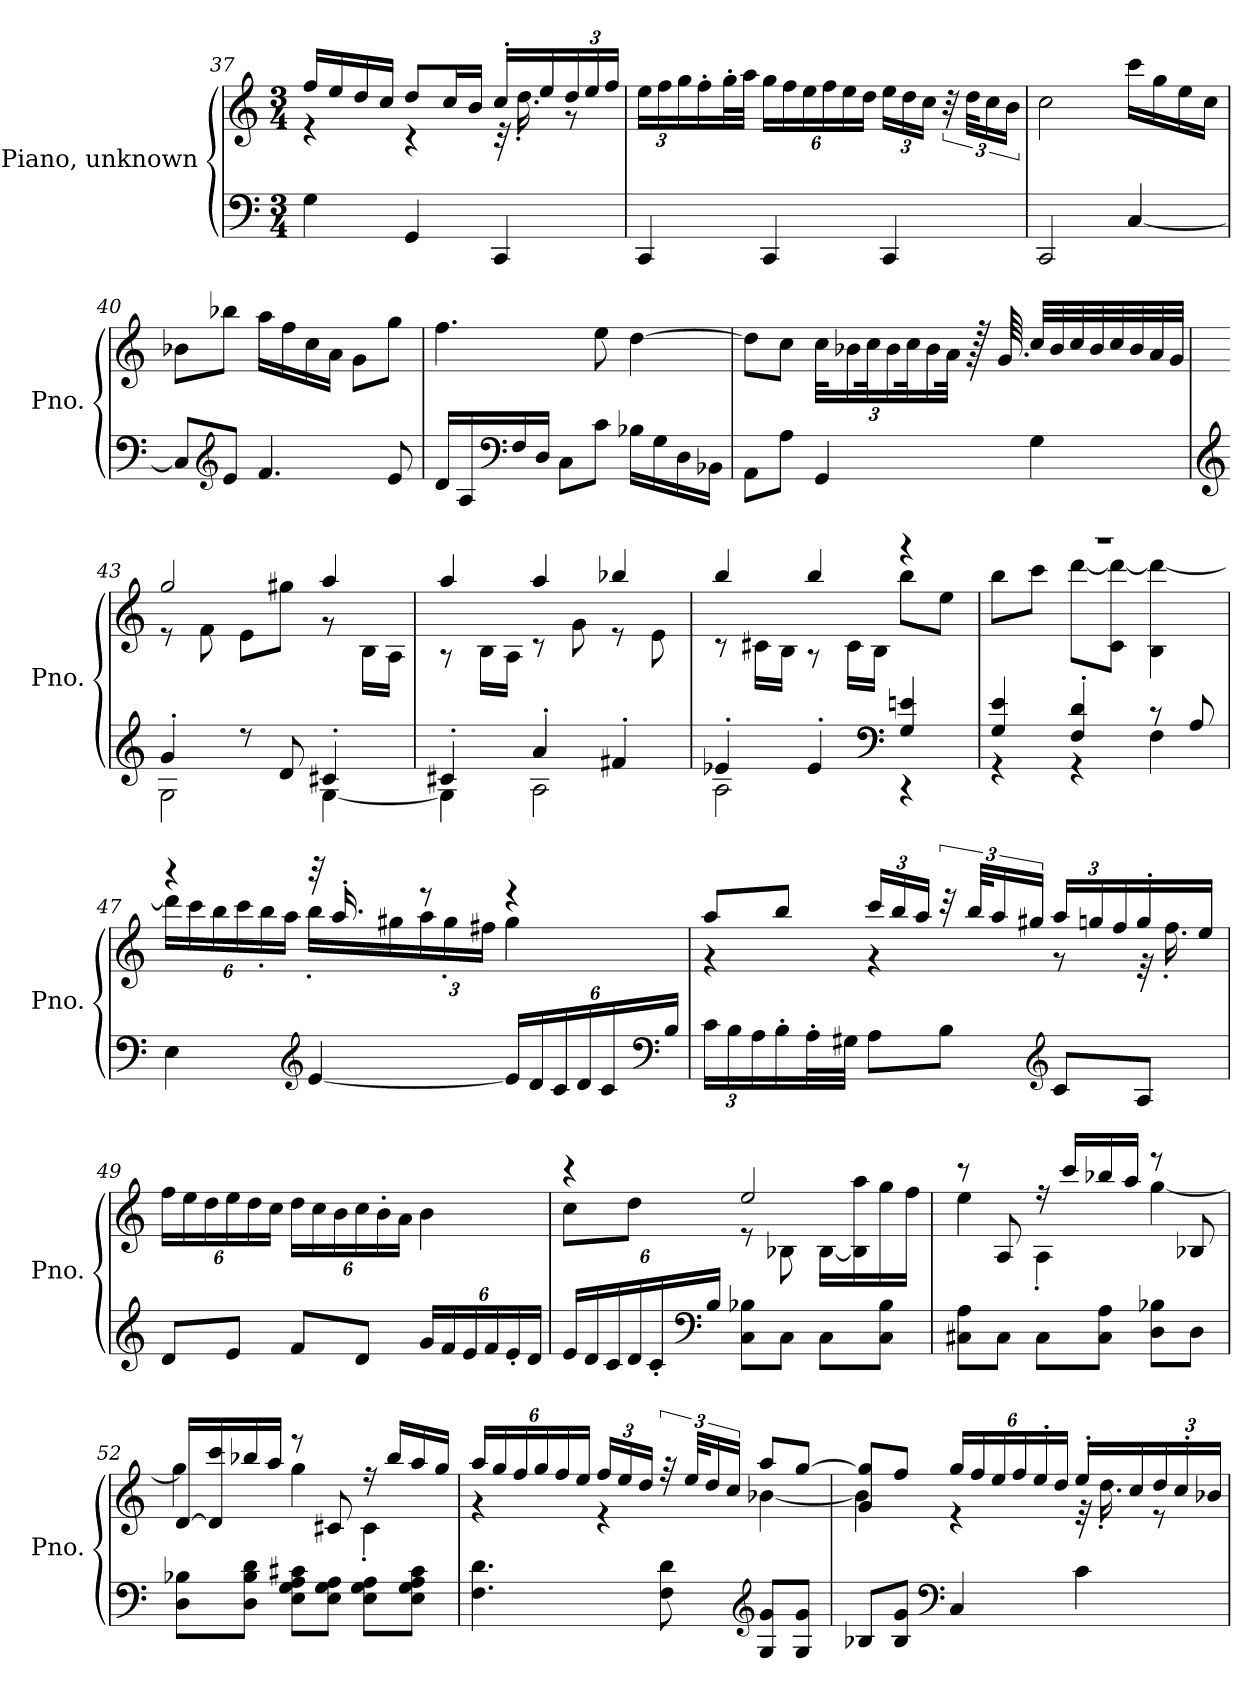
**kern	**kern
*part1	*part1
*staff2	*staff1
*I"Piano, unknown	*
*I'Pno.	*
*clefF4	*clefG2
*k[]	*k[]
*M3/4	*M3/4
=37	=37
*	*^
4G\	16ff/LL	4r
.	16ee/	.
.	16dd/	.
.	16cc/JJ	.
4GG/	8dd/L	4r
.	16cc/L	.
.	16b/JJ	.
4CC/	16cc'/LL	32r
.	.	16.dd'\
.	16ee/	.
*	*Xbrackettup	*
.	24dd/	8r
.	24ee/	.
.	24ff/JJ	.
*	*v	*v
!!LO:LB:g=z
=38	=38
4CC/	24ee\LL
.	24ff\
.	24gg\
.	16ff'\
.	32gg'\L
.	32aa\JJJ
4CC/	24gg\LL
.	24ff\
.	24ee\
.	24ff\
.	24ee\
.	24dd\JJ
4CC/	24ee\LL
.	24dd\
.	24cc\JJ
*	*brackettup
.	48r
.	48dd\KLL
.	24cc\
.	24b\JJ
=39	=39
2CC/	2cc\
[4C/	16ccc\LL
.	16gg\
.	16ee\
.	16cc\JJ
=40	=40
8C/L]	8b-X\L
*clefG2	*
8e/J	8bb-X\J
4.f/	16aa\LL
.	16ff\
.	16cc\
.	16a\JJ
.	8g\L
8e/	8gg\J
!!LO:LB:g=z
=41	=41
16d/LL	4.ff\
16A/	.
*clefF4	*
16F/	.
16D/JJ	.
8C\L	.
8c\J	8ee\
16B-X\LL	[4dd\
16G\	.
16D\	.
16BB-X\JJ	.
=42	=42
8AA\L	8dd\L]
8A\J	8cc\J
*	*Xbrackettup
4GG/	48cc\KLL
.	24b-X\
.	48cc\K
.	24b-\
.	48cc\K
.	24b-\
.	32a\JJk
.	128r
.	64.g/
4G\	32cc/LLL
.	32b-/
.	32cc/
.	32b-/
.	32cc/
.	32b-/
.	32a/
.	32g/JJJ
=43	=43
*clefG2	*
*^	*^
4g'/	2G\	2gg/	8r
.	.	.	8f\
8r	.	.	8e\L
8d/	.	.	8gg#X\J
4c#X'/	[4G\	4aa/	8r
.	.	.	16B\LL
.	.	.	16A\JJ
!!LO:LB:g=z	!!
=44	=44	=44	=44
4c#X'/	4G\]	4aa/	8r
.	.	.	16B\LL
.	.	.	16A\JJ
4a'/	2A\	4aa/	8r
.	.	.	8g\
4f#X'/	.	4bb-X/	8r
.	.	.	8e\
=45	=45	=45	=45
4e-X'/	2A\	4bb/	8r
.	.	.	16c#X\LL
.	.	.	16B\JJ
4e-'/	.	4bb/	8r
.	.	.	16c#\LL
.	.	.	16B\JJ
*clefF4	*	*	*
4G/ 4en/	4r	4r	8bb\L
.	.	.	8ee\J
=46	=46	=46	=46
4G/ 4e/	4r	2.r	8bb\L
.	.	.	8ccc\J
4F/' 4d/'	4r	.	[8ddd\L
.	.	.	8c\ 8ddd\_J
8r	4F\	.	4B\ 4ddd\_
8A/	.	.	.
*v	*v	*	*
!!LO:LB:g=z	!!
=47	=47	=47
4E\	4r	24ddd\LL]
.	.	24ccc\
.	.	24bb\
.	.	24ccc\
.	.	24bb'\
.	.	24aa\JJ
*clefG2	*	*
[4e/	32r	16bb'\LL
.	16.aa'/	.
.	.	16gg#X\
.	8r	24aa\
.	.	24gg#'\
.	.	24ff#X\JJ
*Xbrackettup	*	*
24e/LL]	4r	4gg#\
24d/	.	.
24c/	.	.
24d/	.	.
24c/	.	.
*clefF4	*	*
24B/JJ	.	.
!!LO:LB:g=z	!!
=48	=48	=48
24c\LL	8aa/L	4r
24B\	.	.
24A\	.	.
16B'\	8bb/J	.
32A'\L	.	.
32G#X\JJJ	.	.
8A\L	24ccc/LL	4r
.	24bb/	.
.	24aa/JJ	.
*	*brackettup	*
8B\J	48r	.
.	48bb/KLL	.
.	24aa/	.
.	24gg#X/JJ	.
*clefG2	*	*
*	*Xbrackettup	*
8c/L	24aa/LL	8r
.	24ggn/	.
.	24ff/	.
8A/J	16gg'/	32r
.	.	16.ff'\
.	16ee/JJ	.
*	*v	*v
=49	=49
8d/L	24ff\LL
.	24ee\
.	24dd\
8e/J	24ee\
.	24dd\
.	24cc\JJ
8f/L	24dd\LL
.	24cc\
.	24b\
8d/J	24cc\
.	24b'\
.	24a\JJ
24g/LL	4b\
24f/	.
24e/	.
24f/	.
24e'/	.
24d/JJ	.
!!LO:PB:g=z
=50	=50
*	*^
24e/LL	4r	8cc\L
24d/	.	.
24c/	.	.
24d/	.	8dd\J
24c'/	.	.
*clefF4	*	*
24B/JJ	.	.
8C\ 8B-X\L	2ee/	8r
8C\J	.	8B-X\
8C\L	.	[16B-\LL
.	.	16B-\] 16aa\
8C\ 8B-\J	.	16gg\
.	.	16ff\JJ
=51	=51	=51
8C#X\ 8A\L	8r	4ee\
8C#\J	8A/	.
8C#\L	16r	4A'\
.	16ccc/LL	.
8C#\ 8A\J	16bb-X/	.
.	16aa/JJ	.
8D\ 8B-X\L	8r	[4gg\
8D\J	8B-X/	.
=52	=52	=52
8D\ 8B-X\L	[16d/LL	4gg\]
.	16d/] 16ccc/	.
8D\ 8B-\ 8d\J	16bb-X/	.
.	16aa/JJ	.
8E\ 8G\ 8A\ 8c#X\L	8r	4gg\
8E\ 8G\ 8A\J	8c#X/	.
8E\ 8G\ 8A\L	16r	4c#'\
.	16bb-/LL	.
8E\ 8G\ 8A\ 8c#\J	16aa/	.
.	16gg/JJ	.
!!LO:LB:g=z	!!
=53	=53	=53
4.F\ 4.d\	24aa/LL	4r
.	24gg/	.
.	24ff/	.
.	24gg/	.
.	24ff/	.
.	24ee/JJ	.
.	24ff/LL	4r
.	24ee/	.
.	24dd/JJ	.
*	*brackettup	*
8F\ 8d\	48r	.
.	48ee/KLL	.
.	24dd/	.
.	24cc/JJ	.
*clefG2	*	*
8G/ 8g/L	8aa/L	[4b-X\
8G/ 8g/J	[8gg/J	.
=54	=54	=54
8B-X/L	8g/ 8gg/]L	4b-\]
8B-/ 8g/J	8ff/J	.
*clefF4	*	*
*	*Xbrackettup	*
4C/	24gg/LL	4r
.	24ff/	.
.	24ee/	.
.	24ff/	.
.	24ee'/	.
.	24dd/JJ	.
4c\	16ee'/LL	32r
.	.	16.dd'\
.	16cc/	.
.	24dd/	8r
.	24cc'/	.
.	24b-X/JJ	.
*	*v	*v
=	=
*-	*-
